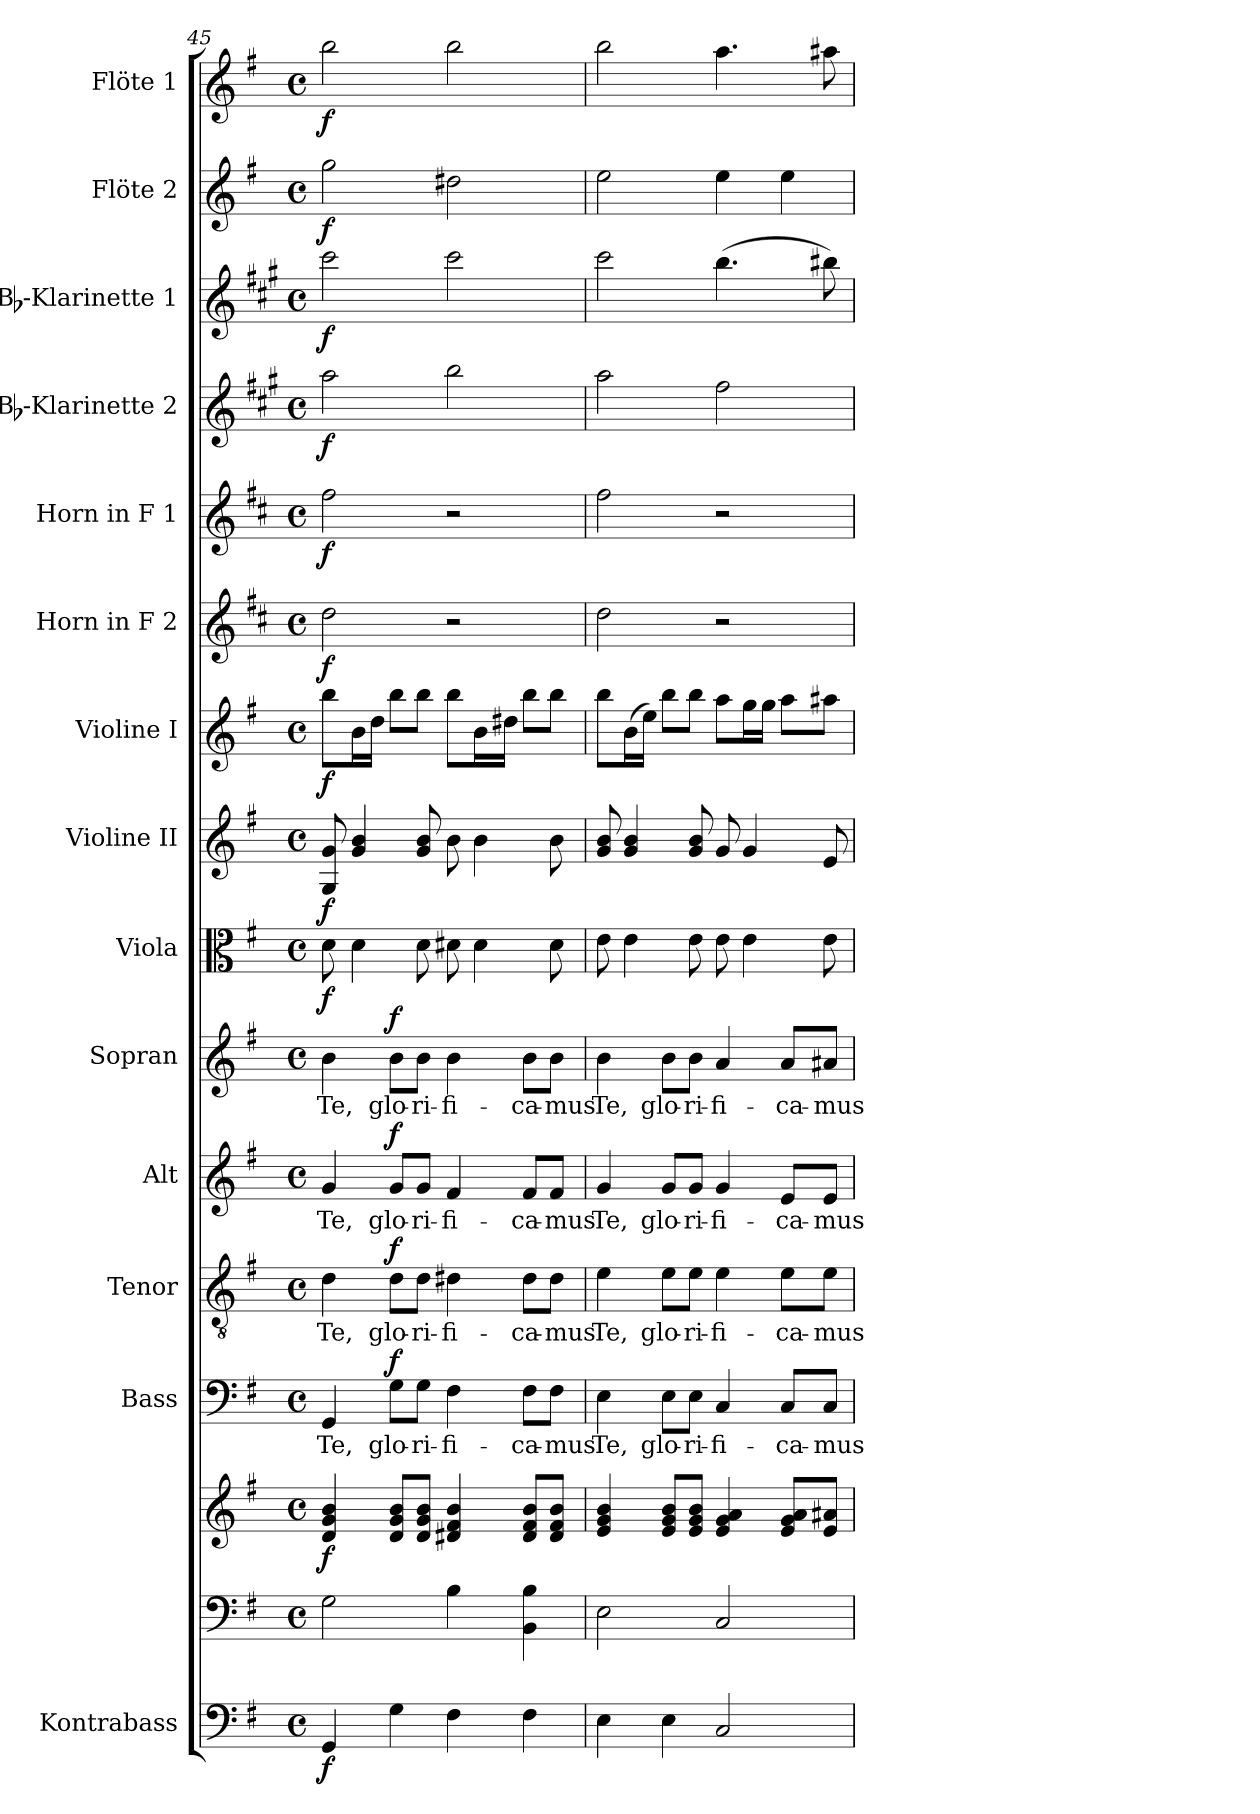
**kern	**dynam	**kern	**kern	**dynam	**kern	**text	**dynam	**kern	**text	**dynam	**kern	**text	**dynam	**kern	**text	**dynam	**kern	**dynam	**kern	**dynam	**kern	**dynam	**kern	**dynam	**kern	**dynam	**kern	**dynam	**kern	**dynam	**kern	**dynam	**kern	**dynam
*part15	*part15	*part14	*part14	*part14	*part13	*part13	*part13	*part12	*part12	*part12	*part11	*part11	*part11	*part10	*part10	*part10	*part9	*part9	*part8	*part8	*part7	*part7	*part6	*part6	*part5	*part5	*part4	*part4	*part3	*part3	*part2	*part2	*part1	*part1
*staff16	*staff16	*staff15	*staff14	*staff14/15	*staff13	*staff13	*staff13	*staff12	*staff12	*staff12	*staff11	*staff11	*staff11	*staff10	*staff10	*staff10	*staff9	*staff9	*staff8	*staff8	*staff7	*staff7	*staff6	*staff6	*staff5	*staff5	*staff4	*staff4	*staff3	*staff3	*staff2	*staff2	*staff1	*staff1
*I"Kontrabass	*	*	*	*	*I"Bass	*	*	*I"Tenor	*	*	*I"Alt	*	*	*I"Sopran	*	*	*I"Viola	*	*I"Violine II	*	*I"Violine I	*	*I"Horn in F 2	*	*I"Horn in F 1	*	*I"Bb-Klarinette 2	*	*I"Bb-Klarinette 1	*	*I"Flöte 2	*	*I"Flöte 1	*
*I'Kb.	*	*	*	*	*I'B.	*	*	*I'T.	*	*	*I'A.	*	*	*I'S.	*	*	*I'Vla.	*	*I'Vl. II	*	*I'Vl. I	*	*I'Horn 2	*	*I'Horn 1	*	*I'Bb Kl. 2	*	*I'Bb Kl. 1	*	*I'Fl. 2	*	*I'Fl. 1	*
*clefF4	*	*clefF4	*clefG2	*	*clefF4	*	*	*clefGv2	*	*	*clefG2	*	*	*clefG2	*	*	*clefC3	*	*clefG2	*	*clefG2	*	*clefG2	*	*clefG2	*	*clefG2	*	*clefG2	*	*clefG2	*	*clefG2	*
*ITrd7c12	*	*	*	*	*	*	*	*	*	*	*	*	*	*	*	*	*	*	*	*	*	*	*ITrd4c7	*	*ITrd4c7	*	*ITrd1c2	*	*ITrd1c2	*	*	*	*	*
*k[f#]	*	*k[f#]	*k[f#]	*	*k[f#]	*	*	*k[f#]	*	*	*k[f#]	*	*	*k[f#]	*	*	*k[f#]	*	*k[f#]	*	*k[f#]	*	*k[f#]	*	*k[f#]	*	*k[f#]	*	*k[f#]	*	*k[f#]	*	*k[f#]	*
*G:	*	*G:	*G:	*	*G:	*	*	*G:	*	*	*G:	*	*	*G:	*	*	*G:	*	*G:	*	*G:	*	*G:	*	*G:	*	*G:	*	*G:	*	*G:	*	*G:	*
*M4/4	*	*M4/4	*M4/4	*	*M4/4	*	*	*M4/4	*	*	*M4/4	*	*	*M4/4	*	*	*M4/4	*	*M4/4	*	*M4/4	*	*M4/4	*	*M4/4	*	*M4/4	*	*M4/4	*	*M4/4	*	*M4/4	*
*met(c)	*	*met(c)	*met(c)	*	*met(c)	*	*	*met(c)	*	*	*met(c)	*	*	*met(c)	*	*	*met(c)	*	*met(c)	*	*met(c)	*	*met(c)	*	*met(c)	*	*met(c)	*	*met(c)	*	*met(c)	*	*met(c)	*
=45	=45	=45	=45	=45	=45	=45	=45	=45	=45	=45	=45	=45	=45	=45	=45	=45	=45	=45	=45	=45	=45	=45	=45	=45	=45	=45	=45	=45	=45	=45	=45	=45	=45	=45
!	!LO:DY:b	!	!	!LO:DY:b	!	!LO:LY:b	!	!	!LO:LY:b	!	!	!LO:LY:b	!	!	!LO:LY:b	!	!	!LO:DY:b	!	!LO:DY:b	!	!LO:DY:b	!	!LO:DY:b	!	!LO:DY:b	!	!LO:DY:b	!	!LO:DY:b	!	!LO:DY:b	!	!LO:DY:b
4GGG/	f	2G\	4d/ 4g/ 4b/	f	4GG/	Te,	.	4d\	Te,	.	4g/	Te,	.	4b\	Te,	.	8d\	f	8G/ 8g/	f	8bb\L	f	2g\	f	2b\	f	2gg\	f	2bb\	f	2gg\	f	2bb\	f
.	.	.	.	.	.	.	.	.	.	.	.	.	.	.	.	.	4d\	.	4g/ 4b/	.	16b\L	.	.	.	.	.	.	.	.	.	.	.	.	.
.	.	.	.	.	.	.	.	.	.	.	.	.	.	.	.	.	.	.	.	.	16dd\JJ	.	.	.	.	.	.	.	.	.	.	.	.	.
!	!	!	!	!	!	!LO:LY:b	!LO:DY:a	!	!LO:LY:b	!LO:DY:a	!	!LO:LY:b	!LO:DY:a	!	!LO:LY:b	!LO:DY:a	!	!	!	!	!	!	!	!	!	!	!	!	!	!	!	!	!	!
4GG\	.	.	8d/ 8g/ 8b/L	.	8G\L	glo-	f	8d\L	glo-	f	8g/L	glo-	f	8b\L	glo-	f	.	.	.	.	8bb\L	.	.	.	.	.	.	.	.	.	.	.	.	.
!	!	!	!	!	!	!LO:LY:b	!	!	!LO:LY:b	!	!	!LO:LY:b	!	!	!LO:LY:b	!	!	!	!	!	!	!	!	!	!	!	!	!	!	!	!	!	!	!
.	.	.	8d/ 8g/ 8b/J	.	8G\J	-ri-	.	8d\J	-ri-	.	8g/J	-ri-	.	8b\J	-ri-	.	8d\	.	8g/ 8b/	.	8bb\J	.	.	.	.	.	.	.	.	.	.	.	.	.
!	!	!	!	!	!	!LO:LY:b	!	!	!LO:LY:b	!	!	!LO:LY:b	!	!	!LO:LY:b	!	!	!	!	!	!	!	!	!	!	!	!	!	!	!	!	!	!	!
4FF#\	.	4B\	4d#X/ 4f#/ 4b/	.	4F#\	-fi-	.	4d#X\	-fi-	.	4f#/	-fi-	.	4b\	-fi-	.	8d#X\	.	8b\	.	8bb\L	.	2r	.	2r	.	2aa\	.	2bb\	.	2dd#X\	.	2bb\	.
.	.	.	.	.	.	.	.	.	.	.	.	.	.	.	.	.	4d#\	.	4b\	.	16b\L	.	.	.	.	.	.	.	.	.	.	.	.	.
.	.	.	.	.	.	.	.	.	.	.	.	.	.	.	.	.	.	.	.	.	16dd#X\JJ	.	.	.	.	.	.	.	.	.	.	.	.	.
!	!	!	!	!	!	!LO:LY:b	!	!	!LO:LY:b	!	!	!LO:LY:b	!	!	!LO:LY:b	!	!	!	!	!	!	!	!	!	!	!	!	!	!	!	!	!	!	!
4FF#\	.	4BB\ 4B\	8d#/ 8f#/ 8b/L	.	8F#\L	-ca-	.	8d#\L	-ca-	.	8f#/L	-ca-	.	8b\L	-ca-	.	.	.	.	.	8bb\L	.	.	.	.	.	.	.	.	.	.	.	.	.
!	!	!	!	!	!	!LO:LY:b	!	!	!LO:LY:b	!	!	!LO:LY:b	!	!	!LO:LY:b	!	!	!	!	!	!	!	!	!	!	!	!	!	!	!	!	!	!	!
.	.	.	8d#/ 8f#/ 8b/J	.	8F#\J	-mus	.	8d#\J	-mus	.	8f#/J	-mus	.	8b\J	-mus	.	8d#\	.	8b\	.	8bb\J	.	.	.	.	.	.	.	.	.	.	.	.	.
=46	=46	=46	=46	=46	=46	=46	=46	=46	=46	=46	=46	=46	=46	=46	=46	=46	=46	=46	=46	=46	=46	=46	=46	=46	=46	=46	=46	=46	=46	=46	=46	=46	=46	=46
!	!	!	!	!	!	!LO:LY:b	!	!	!LO:LY:b	!	!	!LO:LY:b	!	!	!LO:LY:b	!	!	!	!	!	!	!	!	!	!	!	!	!	!	!	!	!	!	!
4EE\	.	2E\	4e/ 4g/ 4b/	.	4E\	Te,	.	4e\	Te,	.	4g/	Te,	.	4b\	Te,	.	8e\	.	8g/ 8b/	.	8bb\L	.	2g\	.	2b\	.	2gg\	.	2bb\	.	2ee\	.	2bb\	.
.	.	.	.	.	.	.	.	.	.	.	.	.	.	.	.	.	4e\	.	4g/ 4b/	.	(>16b\L	.	.	.	.	.	.	.	.	.	.	.	.	.
.	.	.	.	.	.	.	.	.	.	.	.	.	.	.	.	.	.	.	.	.	16ee\JJ)	.	.	.	.	.	.	.	.	.	.	.	.	.
!	!	!	!	!	!	!LO:LY:b	!	!	!LO:LY:b	!	!	!LO:LY:b	!	!	!LO:LY:b	!	!	!	!	!	!	!	!	!	!	!	!	!	!	!	!	!	!	!
4EE\	.	.	8e/ 8g/ 8b/L	.	8E\L	glo-	.	8e\L	glo-	.	8g/L	glo-	.	8b\L	glo-	.	.	.	.	.	8bb\L	.	.	.	.	.	.	.	.	.	.	.	.	.
!	!	!	!	!	!	!LO:LY:b	!	!	!LO:LY:b	!	!	!LO:LY:b	!	!	!LO:LY:b	!	!	!	!	!	!	!	!	!	!	!	!	!	!	!	!	!	!	!
.	.	.	8e/ 8g/ 8b/J	.	8E\J	-ri-	.	8e\J	-ri-	.	8g/J	-ri-	.	8b\J	-ri-	.	8e\	.	8g/ 8b/	.	8bb\J	.	.	.	.	.	.	.	.	.	.	.	.	.
!	!	!	!	!	!	!LO:LY:b	!	!	!LO:LY:b	!	!	!LO:LY:b	!	!	!LO:LY:b	!	!	!	!	!	!	!	!	!	!	!	!	!	!	!	!	!	!	!
2CC/	.	2C/	4e/ 4g/ 4a/	.	4C/	-fi-	.	4e\	-fi-	.	4g/	-fi-	.	4a/	-fi-	.	8e\	.	8g/	.	8aa\L	.	2r	.	2r	.	2ee\	.	(>4.aa\	.	4ee\	.	4.aa\	.
.	.	.	.	.	.	.	.	.	.	.	.	.	.	.	.	.	4e\	.	4g/	.	16gg\L	.	.	.	.	.	.	.	.	.	.	.	.	.
.	.	.	.	.	.	.	.	.	.	.	.	.	.	.	.	.	.	.	.	.	16gg\JJ	.	.	.	.	.	.	.	.	.	.	.	.	.
!	!	!	!	!	!	!LO:LY:b	!	!	!LO:LY:b	!	!	!LO:LY:b	!	!	!LO:LY:b	!	!	!	!	!	!	!	!	!	!	!	!	!	!	!	!	!	!	!
.	.	.	8e/ 8g/ 8a/L	.	8C/L	-ca-	.	8e\L	-ca-	.	8e/L	-ca-	.	8a/L	-ca-	.	.	.	.	.	8aa\L	.	.	.	.	.	.	.	.	.	4ee\	.	.	.
!	!	!	!	!	!	!LO:LY:b	!	!	!LO:LY:b	!	!	!LO:LY:b	!	!	!LO:LY:b	!	!	!	!	!	!	!	!	!	!	!	!	!	!	!	!	!	!	!
.	.	.	8e/ 8a#X/J	.	8C/J	-mus	.	8e\J	-mus	.	8e/J	-mus	.	8a#X/J	-mus	.	8e\	.	8e/	.	8aa#X\J	.	.	.	.	.	.	.	8aa#X\)	.	.	.	8aa#X\	.
=	=	=	=	=	=	=	=	=	=	=	=	=	=	=	=	=	=	=	=	=	=	=	=	=	=	=	=	=	=	=	=	=	=	=
*-	*-	*-	*-	*-	*-	*-	*-	*-	*-	*-	*-	*-	*-	*-	*-	*-	*-	*-	*-	*-	*-	*-	*-	*-	*-	*-	*-	*-	*-	*-	*-	*-	*-	*-
